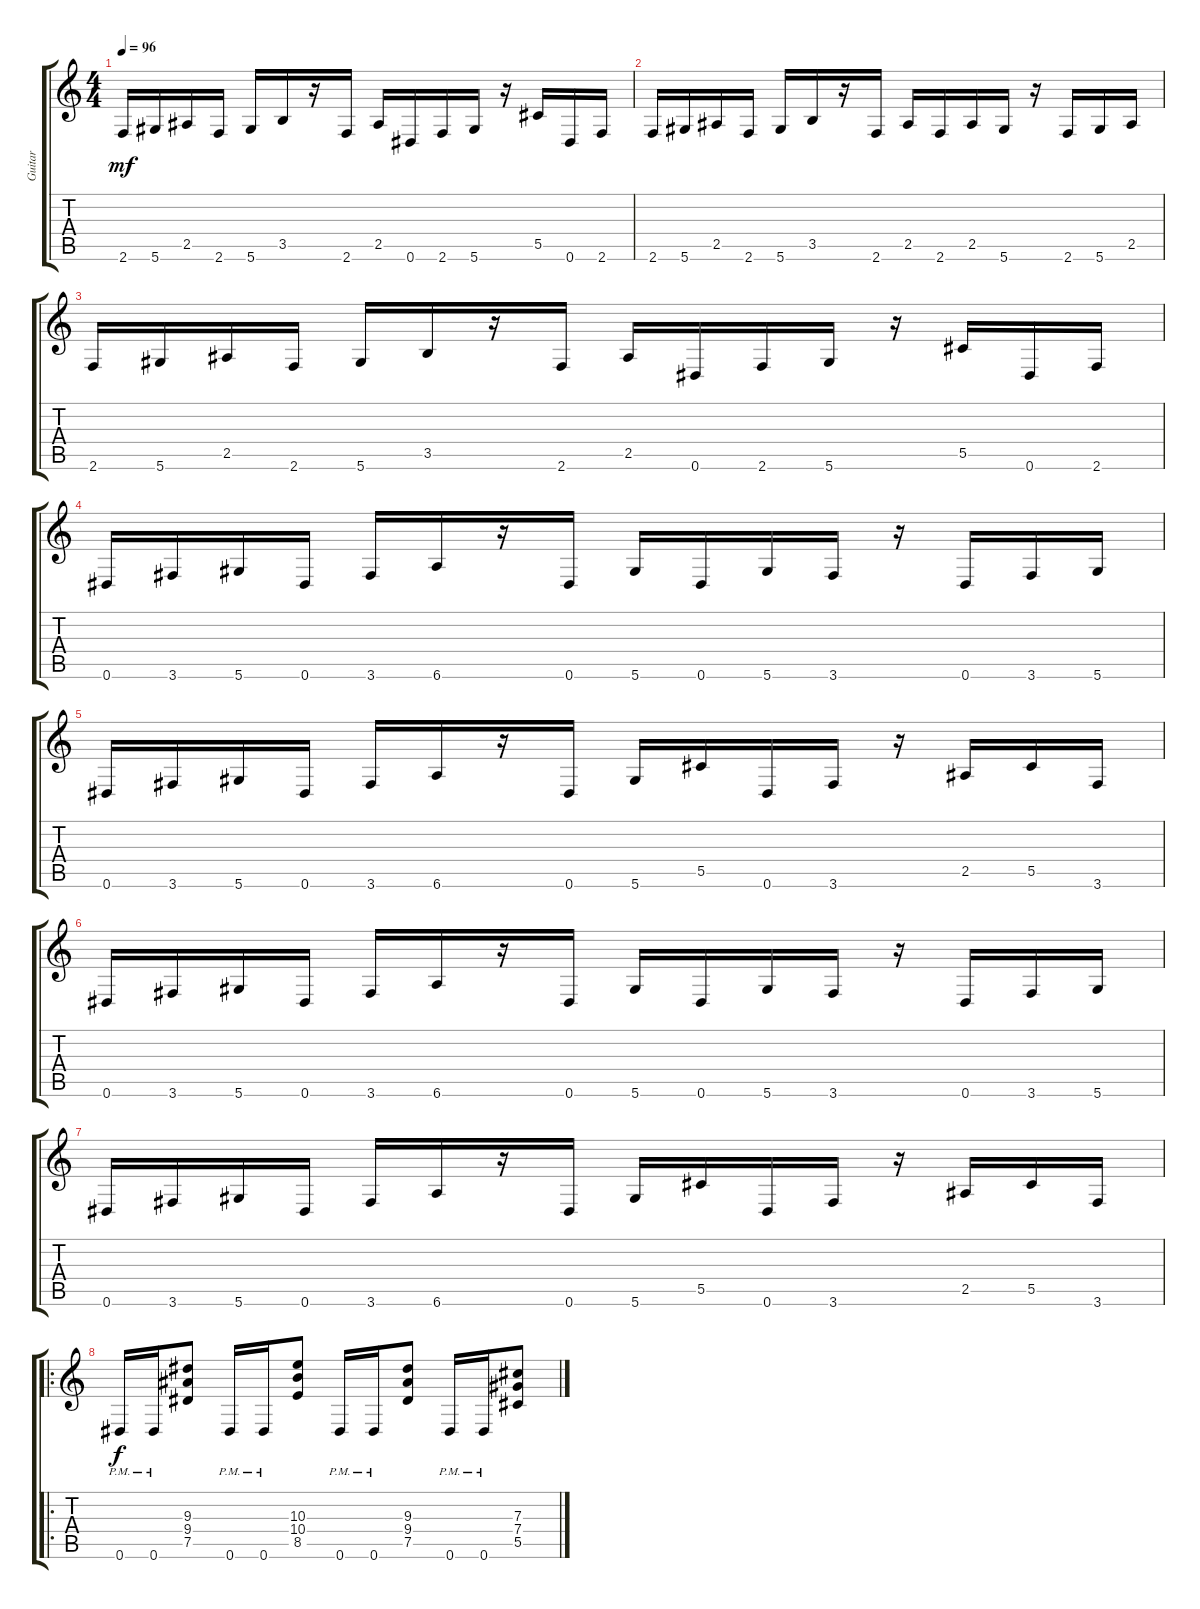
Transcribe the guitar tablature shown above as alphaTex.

\track ("Guitar" "Guitar") {instrument distortionguitar bank 255}
\staff {score tabs}
\tuning (Eb4 Bb3 Gb3 Db3 Ab2 Eb2) {hide}
\ts (4 4)
\tempo 96
\clef g2
\ks c
2.6.16{dy mf} 5.6.16 2.5.16 2.6.16 5.6.16 3.5.16 r.16 2.6.16 2.5.16 0.6.16 2.6.16 5.6.16 r.16 5.5.16 0.6.16 2.6.16 |
2.6.16 5.6.16 2.5.16 2.6.16 5.6.16 3.5.16 r.16 2.6.16 2.5.16 2.6.16 2.5.16 5.6.16 r.16 2.6.16 5.6.16 2.5.16 |
2.6.16 5.6.16 2.5.16 2.6.16 5.6.16 3.5.16 r.16 2.6.16 2.5.16 0.6.16 2.6.16 5.6.16 r.16 5.5.16 0.6.16 2.6.16 |
0.6.16 3.6.16 5.6.16 0.6.16 3.6.16 6.6.16 r.16 0.6.16 5.6.16 0.6.16 5.6.16 3.6.16 r.16 0.6.16 3.6.16 5.6.16 |
0.6.16 3.6.16 5.6.16 0.6.16 3.6.16 6.6.16 r.16 0.6.16 5.6.16 5.5.16 0.6.16 3.6.16 r.16 2.5.16 5.5.16 3.6.16 |
0.6.16 3.6.16 5.6.16 0.6.16 3.6.16 6.6.16 r.16 0.6.16 5.6.16 0.6.16 5.6.16 3.6.16 r.16 0.6.16 3.6.16 5.6.16 |
0.6.16 3.6.16 5.6.16 0.6.16 3.6.16 6.6.16 r.16 0.6.16 5.6.16 5.5.16 0.6.16 3.6.16 r.16 2.5.16 5.5.16 3.6.16 |
\ro
0.6{pm}.16{dy f} 0.6{pm}.16 (9.3 9.4 7.5).8 0.6{pm}.16 0.6{pm}.16 (10.3 10.4 8.5).8 0.6{pm}.16 0.6{pm}.16 (9.3 9.4 7.5).8 0.6{pm}.16 0.6{pm}.16 (7.3 7.4 5.5).8
